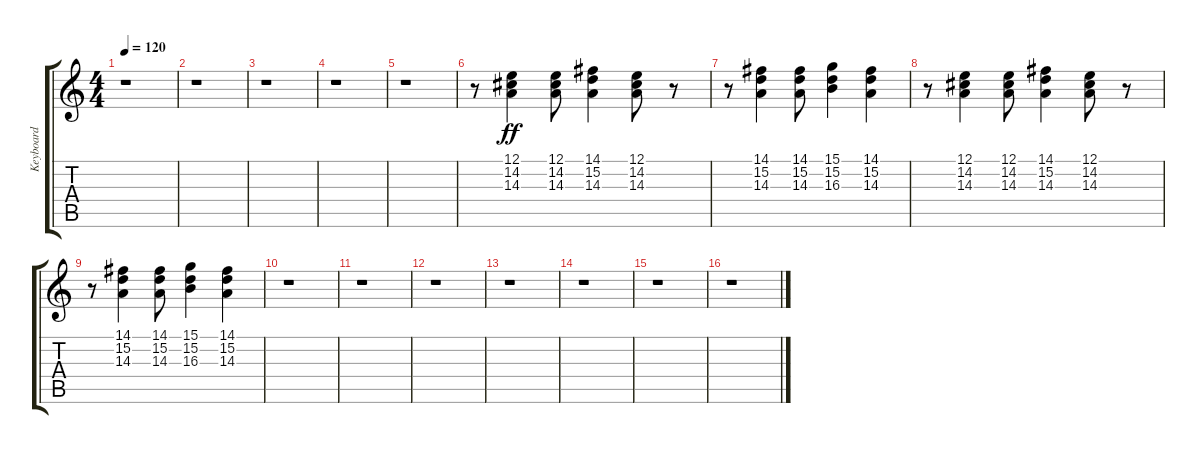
\track ("Keyboard" "Keyboard") {instrument pad3polysynth}
\staff {score tabs}
\tuning (E4 B3 G3 D3 A2 E2) {hide}
\ts (4 4)
\tempo 120
\clef g2
\ks c
r.1{dy ff instrument pad3polysynth} |
r.1 |
r.1 |
r.1 |
r.1 |
r.8 (12.1 14.2 14.3).4 (12.1 14.2 14.3).8 (14.1 15.2 14.3).4 (12.1 14.2 14.3).8 r.8 |
r.8 (14.1 15.2 14.3).4 (14.1 15.2 14.3).8 (15.1 15.2 16.3).4 (14.1 15.2 14.3).4 |
r.8 (12.1 14.2 14.3).4 (12.1 14.2 14.3).8 (14.1 15.2 14.3).4 (12.1 14.2 14.3).8 r.8 |
r.8 (14.1 15.2 14.3).4 (14.1 15.2 14.3).8 (15.1 15.2 16.3).4 (14.1 15.2 14.3).4 |
r.1 |
r.1 |
r.1 |
r.1 |
r.1 |
r.1 |
r.1
